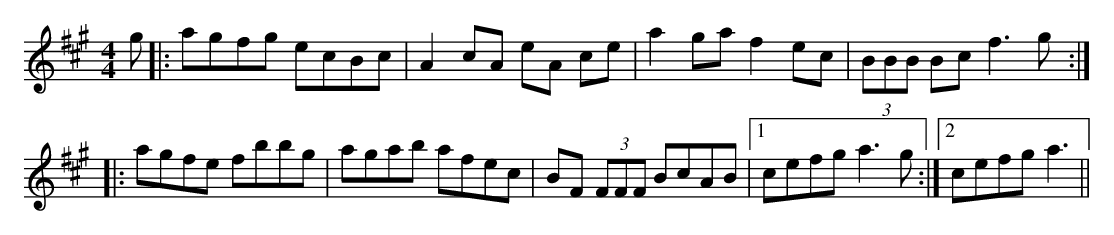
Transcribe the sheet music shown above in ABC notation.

X:1
M:4/4
K:A
g|:agfg ecBc|A2 cA eA ce|a2 ga f2 ec|(3BBB Bc f3 g:|
|:agfe fbbg|agab afec|BF (3FFF BcAB|1 cefg a3g:|2 cefg a3||
